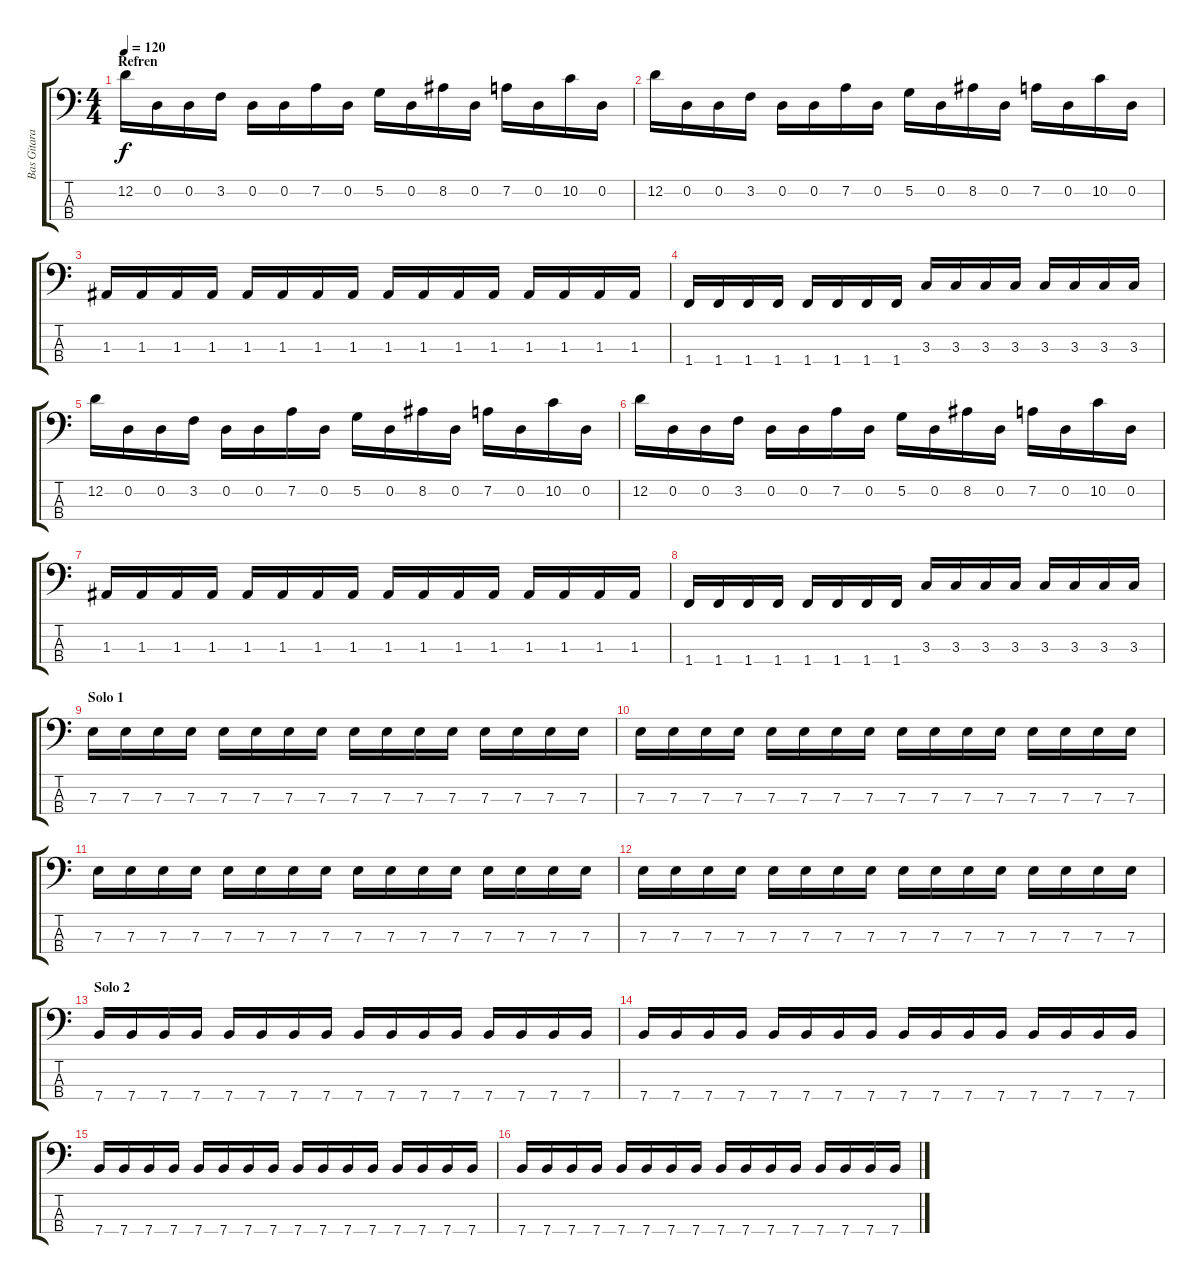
\track ("Bas Gitara" "Bas Gitara") {instrument electricbassfinger}
\staff {score tabs}
\tuning (G2 D2 A1 E1) {hide}
\ts (4 4)
\section ("" "Refren")
\tempo 120
\clef f4
\ks c
12.2.16{dy f} 0.2.16 0.2.16 3.2.16 0.2.16 0.2.16 7.2.16 0.2.16 5.2.16 0.2.16 8.2.16 0.2.16 7.2.16 0.2.16 10.2.16 0.2.16 |
12.2.16 0.2.16 0.2.16 3.2.16 0.2.16 0.2.16 7.2.16 0.2.16 5.2.16 0.2.16 8.2.16 0.2.16 7.2.16 0.2.16 10.2.16 0.2.16 |
1.3.16 1.3.16 1.3.16 1.3.16 1.3.16 1.3.16 1.3.16 1.3.16 1.3.16 1.3.16 1.3.16 1.3.16 1.3.16 1.3.16 1.3.16 1.3.16 |
1.4.16 1.4.16 1.4.16 1.4.16 1.4.16 1.4.16 1.4.16 1.4.16 3.3.16 3.3.16 3.3.16 3.3.16 3.3.16 3.3.16 3.3.16 3.3.16 |
12.2.16 0.2.16 0.2.16 3.2.16 0.2.16 0.2.16 7.2.16 0.2.16 5.2.16 0.2.16 8.2.16 0.2.16 7.2.16 0.2.16 10.2.16 0.2.16 |
12.2.16 0.2.16 0.2.16 3.2.16 0.2.16 0.2.16 7.2.16 0.2.16 5.2.16 0.2.16 8.2.16 0.2.16 7.2.16 0.2.16 10.2.16 0.2.16 |
1.3.16 1.3.16 1.3.16 1.3.16 1.3.16 1.3.16 1.3.16 1.3.16 1.3.16 1.3.16 1.3.16 1.3.16 1.3.16 1.3.16 1.3.16 1.3.16 |
1.4.16 1.4.16 1.4.16 1.4.16 1.4.16 1.4.16 1.4.16 1.4.16 3.3.16 3.3.16 3.3.16 3.3.16 3.3.16 3.3.16 3.3.16 3.3.16 |
\section ("" "Solo 1")
7.3.16 7.3.16 7.3.16 7.3.16 7.3.16 7.3.16 7.3.16 7.3.16 7.3.16 7.3.16 7.3.16 7.3.16 7.3.16 7.3.16 7.3.16 7.3.16 |
7.3.16 7.3.16 7.3.16 7.3.16 7.3.16 7.3.16 7.3.16 7.3.16 7.3.16 7.3.16 7.3.16 7.3.16 7.3.16 7.3.16 7.3.16 7.3.16 |
7.3.16 7.3.16 7.3.16 7.3.16 7.3.16 7.3.16 7.3.16 7.3.16 7.3.16 7.3.16 7.3.16 7.3.16 7.3.16 7.3.16 7.3.16 7.3.16 |
7.3.16 7.3.16 7.3.16 7.3.16 7.3.16 7.3.16 7.3.16 7.3.16 7.3.16 7.3.16 7.3.16 7.3.16 7.3.16 7.3.16 7.3.16 7.3.16 |
\section ("" "Solo 2")
7.4.16 7.4.16 7.4.16 7.4.16 7.4.16 7.4.16 7.4.16 7.4.16 7.4.16 7.4.16 7.4.16 7.4.16 7.4.16 7.4.16 7.4.16 7.4.16 |
7.4.16 7.4.16 7.4.16 7.4.16 7.4.16 7.4.16 7.4.16 7.4.16 7.4.16 7.4.16 7.4.16 7.4.16 7.4.16 7.4.16 7.4.16 7.4.16 |
7.4.16 7.4.16 7.4.16 7.4.16 7.4.16 7.4.16 7.4.16 7.4.16 7.4.16 7.4.16 7.4.16 7.4.16 7.4.16 7.4.16 7.4.16 7.4.16 |
7.4.16 7.4.16 7.4.16 7.4.16 7.4.16 7.4.16 7.4.16 7.4.16 7.4.16 7.4.16 7.4.16 7.4.16 7.4.16 7.4.16 7.4.16 7.4.16
